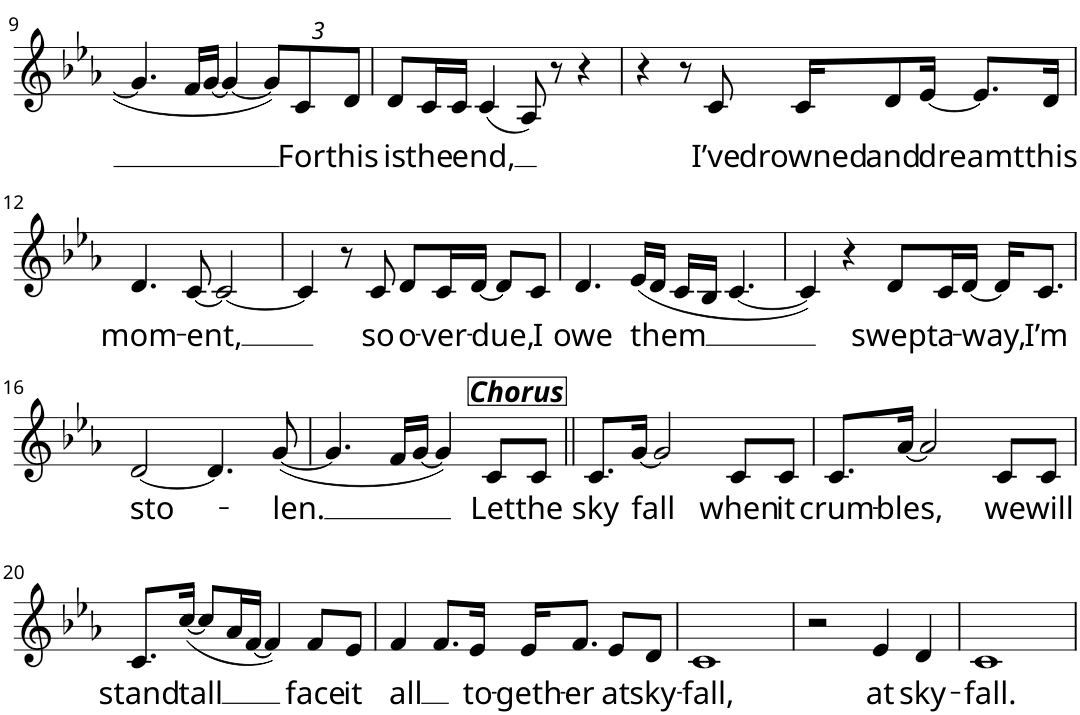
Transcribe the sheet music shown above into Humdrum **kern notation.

**kern	**text
*part1	*part1
*staff1	*staff1
*I"Voice	*
!!LO:PB:g=z
*clefG2	*
*k[b-e-a-]	*
*M4/4	*
=9	=9
4.g/]	.
16f/LL	.
[16g/JJ	.
4g/_	.
*Xbrackettup	*
12g/L]	.
!	!LO:LY:b
12c/	For
!	!LO:LY:b
12d/J	this
=10	=10
!	!LO:LY:b
8d/L	is
!	!LO:LY:b
16c/L	the
!	!LO:LY:b
16c/JJ	end,
(4c/	.
8A-/)	.
8r	.
4r	.
=11	=11
4r	.
8r	.
!	!LO:LY:b
8c/	I’ve
!	!LO:LY:b
16c/KL	drowned
!	!LO:LY:b
8d/	and
!	!LO:LY:b
[16e-/Jk	dreamt
8.e-/L]	.
!	!LO:LY:b
16d/Jk	this
!!LO:LB:g=z
=12	=12
!	!LO:LY:b
4.d/	mom-
!	!LO:LY:b
[8c/	-ent,
2c/_	.
=13	=13
4c/]	.
8r	.
!	!LO:LY:b
8c/	so
!	!LO:LY:b
8d/L	o-
!	!LO:LY:b
16c/L	-ver-
!	!LO:LY:b
[16d/JJ	-due,
8d/L]	.
!	!LO:LY:b
8c/J	I
=14	=14
!	!LO:LY:b
4.d/	owe
!	!LO:LY:b
(16e-/LL	them
16d/JJ	.
16c/LL	.
16B-/JJ	.
[4.c/	.
=15	=15
4c/])	.
4r	.
!	!LO:LY:b
8d/L	swept
!	!LO:LY:b
16c/L	a-
!	!LO:LY:b
[16d/JJ	-way,
16d/KL]	.
!	!LO:LY:b
8.c/J	I’m
!!LO:LB:g=z
=16	=16
!	!LO:LY:b
[2d/	sto-
4.d/]	.
!	!LO:LY:b
([8g/	-len.
=17	=17
4.g/]	.
16f/LL	.
[16g/JJ	.
4g/])	.
!LO:TX:a:Bi:t=Chorus	!
!	!LO:LY:b
8c/L	Let
!	!LO:LY:b
8c/J	the
=18||	=18||
!	!LO:LY:b
8.c/L	sky
!	!LO:LY:b
[16g/Jk	fall
2g/]	.
!	!LO:LY:b
8c/L	when
!	!LO:LY:b
8c/J	it
=19	=19
!	!LO:LY:b
8.c/L	crum-
!	!LO:LY:b
[16a-/Jk	-bles,
2a-/]	.
!	!LO:LY:b
8c/L	we
!	!LO:LY:b
8c/J	will
!!LO:LB:g=z
=20	=20
!	!LO:LY:b
8.c/L	stand
!	!LO:LY:b
([16cc/Jk	tall
8cc/L]	.
16a-/L	.
[16f/JJ	.
4f/])	.
!	!LO:LY:b
8f/L	face
!	!LO:LY:b
8e-/J	it
=21	=21
!	!LO:LY:b
4f/	all
8.f/L	.
!	!LO:LY:b
16e-/Jk	to-
!	!LO:LY:b
16e-/KL	-geth-
!	!LO:LY:b
8.f/J	-er
!	!LO:LY:b
8e-/L	at
!	!LO:LY:b
8d/J	sky-
=22	=22
!	!LO:LY:b
1c	-fall,
=23	=23
2r	.
!	!LO:LY:b
4e-/	at
!	!LO:LY:b
4d/	sky-
=24	=24
!	!LO:LY:b
1c	-fall.
=	=
*-	*-
